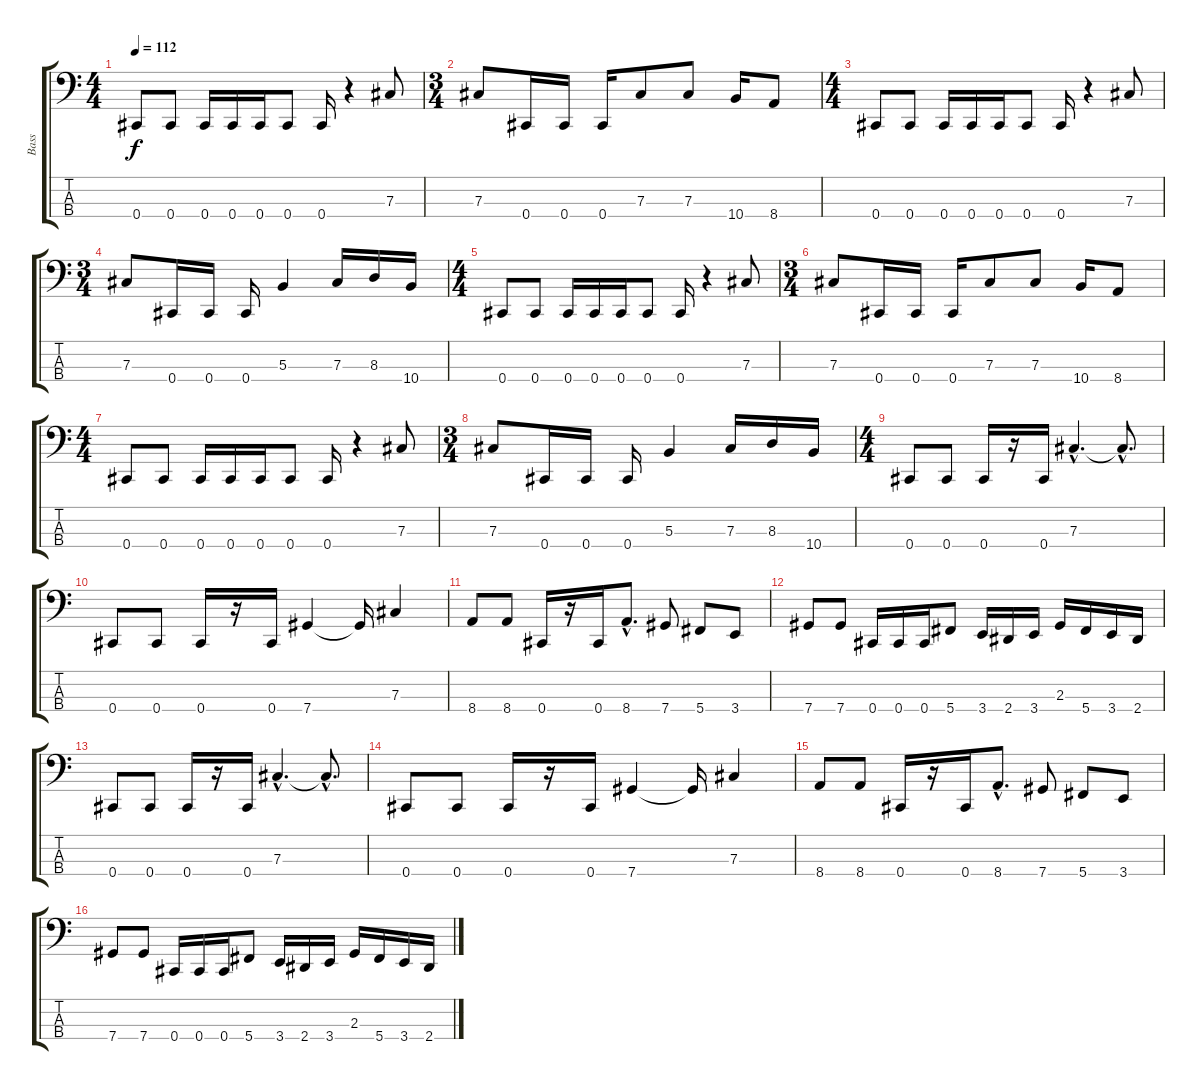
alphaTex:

\track ("Bass" "Bass") {instrument electricbassfinger}
\staff {score tabs}
\tuning (E2 B1 Gb1 Db1) {hide}
\ts (4 4)
\section ("" "")
\tempo 112
\clef f4
\ks c
0.4.8{dy f} 0.4.8 0.4.16 0.4.16 0.4.16 0.4.8 0.4.16 r.4 7.3.8 |
\ts (3 4)
7.3.8 0.4.16 0.4.16 0.4.16 7.3.8 7.3.8 10.4.16 8.4.8 |
\ts (4 4)
0.4.8 0.4.8 0.4.16 0.4.16 0.4.16 0.4.8 0.4.16 r.4 7.3.8 |
\ts (3 4)
7.3.8 0.4.16 0.4.16 0.4.16 5.3.4 7.3.16 8.3.16 10.4.16 |
\ts (4 4)
0.4.8 0.4.8 0.4.16 0.4.16 0.4.16 0.4.8 0.4.16 r.4 7.3.8 |
\ts (3 4)
7.3.8 0.4.16 0.4.16 0.4.16 7.3.8 7.3.8 10.4.16 8.4.8 |
\ts (4 4)
0.4.8 0.4.8 0.4.16 0.4.16 0.4.16 0.4.8 0.4.16 r.4 7.3.8 |
\ts (3 4)
7.3.8 0.4.16 0.4.16 0.4.16 5.3.4 7.3.16 8.3.16 10.4.16 |
\ts (4 4)
\section ("" "")
0.4.8 0.4.8 0.4.16 r.16 0.4.16 7.3{hac}.4{d} 7.3{hac t}.8{d} |
0.4.8 0.4.8 0.4.16 r.16 0.4.16 7.4.4 7.4{t}.16 7.3.4 |
8.4.8 8.4.8 0.4.16 r.16 0.4.16 8.4{hac}.8{d} 7.4.8 5.4.8 3.4.8 |
7.4.8 7.4.8 0.4.16 0.4.16 0.4.16 5.4.8 3.4.16 2.4.16 3.4.16 2.3.16 5.4.16 3.4.16 2.4.16 |
0.4.8 0.4.8 0.4.16 r.16 0.4.16 7.3{hac}.4{d} 7.3{hac t}.8{d} |
0.4.8 0.4.8 0.4.16 r.16 0.4.16 7.4.4 7.4{t}.16 7.3.4 |
8.4.8 8.4.8 0.4.16 r.16 0.4.16 8.4{hac}.8{d} 7.4.8 5.4.8 3.4.8 |
7.4.8 7.4.8 0.4.16 0.4.16 0.4.16 5.4.8 3.4.16 2.4.16 3.4.16 2.3.16 5.4.16 3.4.16 2.4.16
